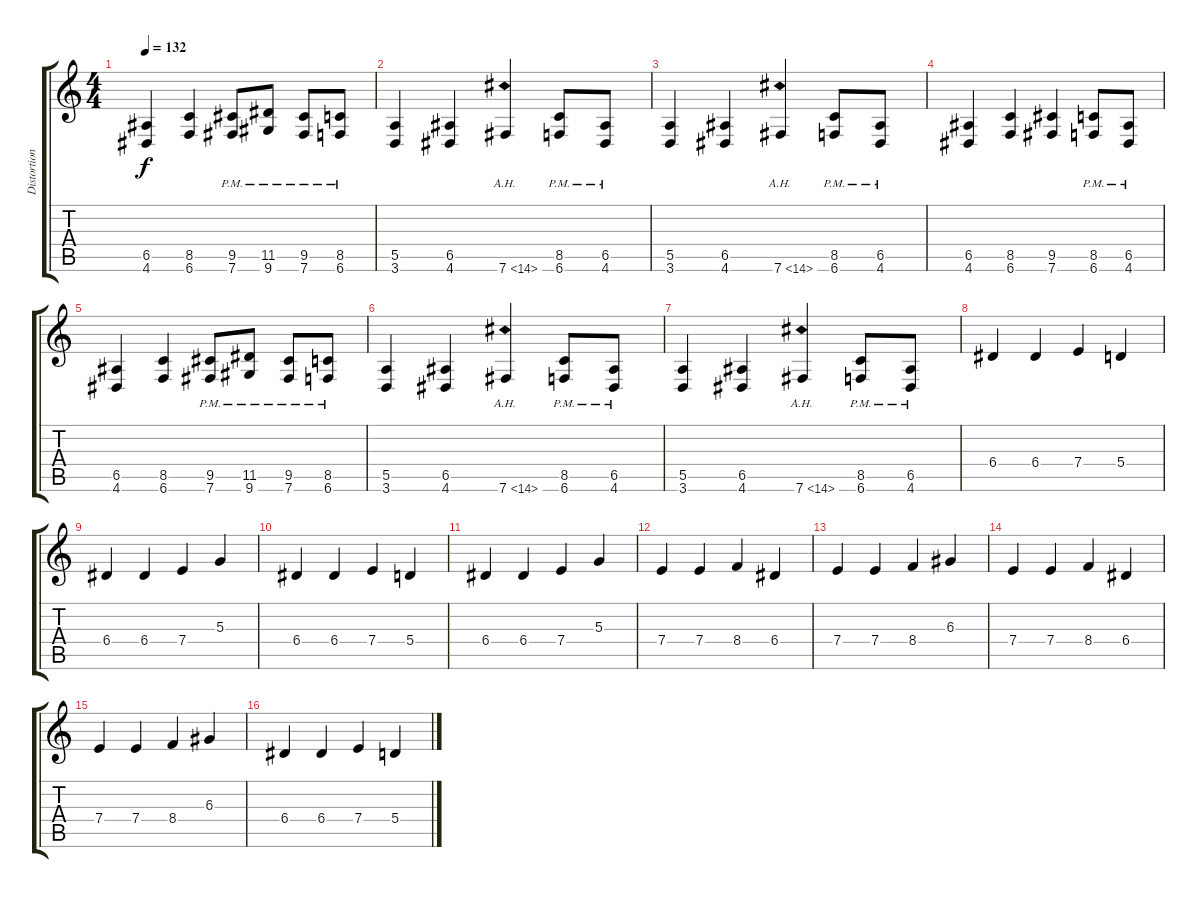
\track ("Distortion guitar 2" "Distortion") {instrument distortionguitar}
\staff {score tabs}
\tuning (B3 Gb3 D3 A2 E2 B1) {hide}
\ts (4 4)
\tempo 132
\clef g2
\ks c
(6.5 4.6).4{dy f} (8.5 6.6).4 (9.5{pm} 7.6{pm}).8 (11.5{pm} 9.6{pm}).8 (9.5{pm} 7.6{pm}).8 (8.5{pm} 6.6{pm}).8 |
(5.5 3.6).4 (6.5 4.6).4 7.6{ah 7}.4 (8.5{pm} 6.6{pm}).8 (6.5{pm} 4.6{pm}).8 |
(5.5 3.6).4 (6.5 4.6).4 7.6{ah 7}.4 (8.5{pm} 6.6{pm}).8 (6.5{pm} 4.6{pm}).8 |
(6.5 4.6).4 (8.5 6.6).4 (9.5 7.6).4 (8.5{pm} 6.6{pm}).8 (6.5{pm} 4.6{pm}).8 |
(6.5 4.6).4 (8.5 6.6).4 (9.5{pm} 7.6{pm}).8 (11.5{pm} 9.6{pm}).8 (9.5{pm} 7.6{pm}).8 (8.5{pm} 6.6{pm}).8 |
(5.5 3.6).4 (6.5 4.6).4 7.6{ah 7}.4 (8.5{pm} 6.6{pm}).8 (6.5{pm} 4.6{pm}).8 |
(5.5 3.6).4 (6.5 4.6).4 7.6{ah 7}.4 (8.5{pm} 6.6{pm}).8 (6.5{pm} 4.6{pm}).8 |
6.4.4 6.4.4 7.4.4 5.4.4 |
6.4.4 6.4.4 7.4.4 5.3.4 |
6.4.4 6.4.4 7.4.4 5.4.4 |
6.4.4 6.4.4 7.4.4 5.3.4 |
7.4.4 7.4.4 8.4.4 6.4.4 |
7.4.4 7.4.4 8.4.4 6.3.4 |
7.4.4 7.4.4 8.4.4 6.4.4 |
7.4.4 7.4.4 8.4.4 6.3.4 |
6.4.4 6.4.4 7.4.4 5.4.4
